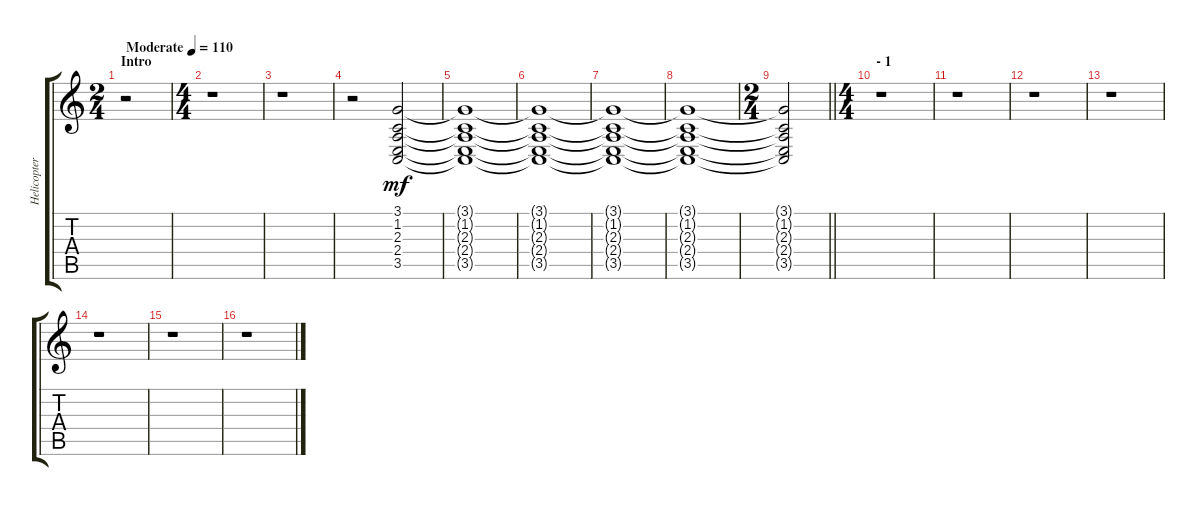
\track ("Helicopter" "Helicopter") {instrument helicopter}
\staff {score tabs}
\tuning (E4 B3 G3 D3 A2 E2) {hide}
\ts (2 4)
\section ("" "Intro")
\tempo (110 "Moderate")
\clef g2
\ks c
r.2{dy mf instrument helicopter} |
\ts (4 4)
r.1 |
r.1 |
r.2 (3.1 1.2 2.3 2.4 3.5).2 |
(3.1{t} 1.2{t} 2.3{t} 2.4{t} 3.5{t}).1 |
(3.1{t} 1.2{t} 2.3{t} 2.4{t} 3.5{t}).1 |
(3.1{t} 1.2{t} 2.3{t} 2.4{t} 3.5{t}).1 |
(3.1{t} 1.2{t} 2.3{t} 2.4{t} 3.5{t}).1{volume 5} |
\ts (2 4)
\barLineRight lightlight
(3.1{t} 1.2{t} 2.3{t} 2.4{t} 3.5{t}).2 |
\ts (4 4)
\section ("" "- 1")
r.1 |
r.1 |
r.1 |
r.1 |
r.1 |
r.1 |
r.1
